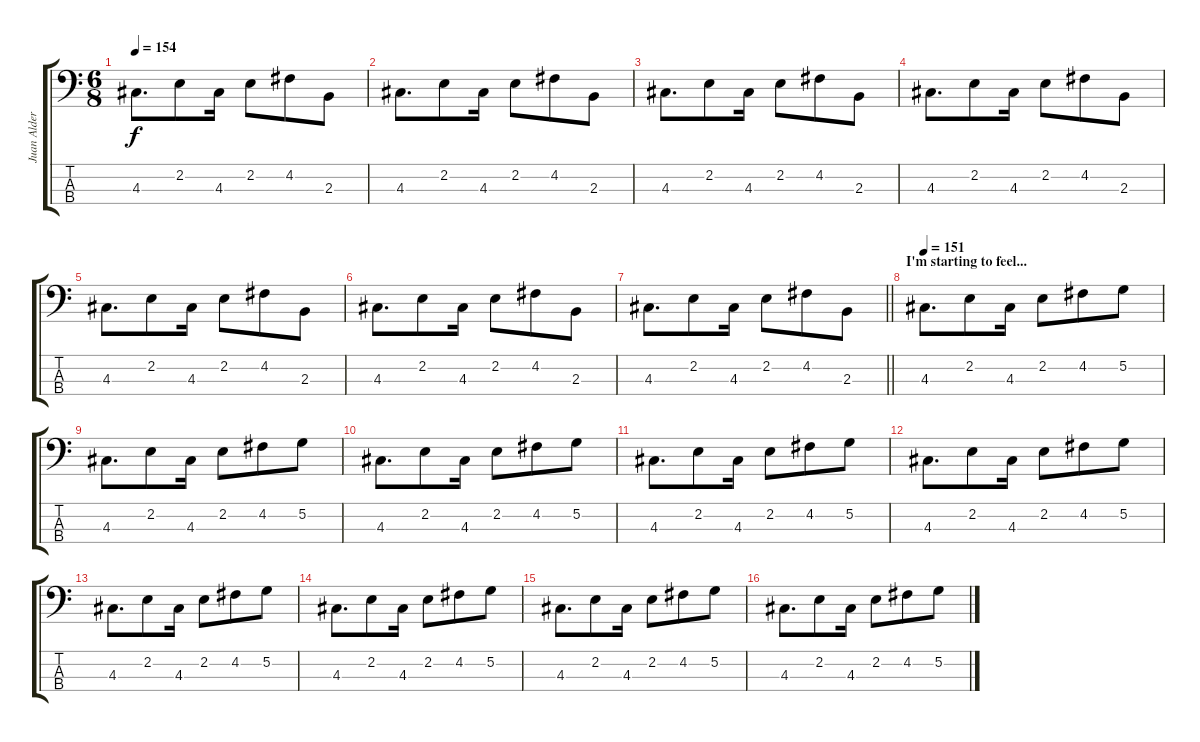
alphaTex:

\track ("Juan Alderete" "Juan Alder") {instrument electricbassfinger}
\staff {score tabs}
\tuning (G2 D2 A1 E1) {hide}
\ts (6 8)
\tempo 154
\clef f4
\ks c
4.3.8{d dy f} 2.2.8 4.3.16 2.2.8 4.2.8 2.3.8 |
4.3.8{d} 2.2.8 4.3.16 2.2.8 4.2.8 2.3.8 |
4.3.8{d} 2.2.8 4.3.16 2.2.8 4.2.8 2.3.8 |
4.3.8{d} 2.2.8 4.3.16 2.2.8 4.2.8 2.3.8 |
4.3.8{d} 2.2.8 4.3.16 2.2.8 4.2.8 2.3.8 |
4.3.8{d} 2.2.8 4.3.16 2.2.8 4.2.8 2.3.8 |
\barLineRight lightlight
4.3.8{d} 2.2.8 4.3.16 2.2.8 4.2.8 2.3.8 |
\section ("" "I'm starting to feel...")
\tempo 151
4.3.8{d} 2.2.8 4.3.16 2.2.8 4.2.8 5.2.8 |
4.3.8{d} 2.2.8 4.3.16 2.2.8 4.2.8 5.2.8 |
4.3.8{d} 2.2.8 4.3.16 2.2.8 4.2.8 5.2.8 |
4.3.8{d} 2.2.8 4.3.16 2.2.8 4.2.8 5.2.8 |
4.3.8{d} 2.2.8 4.3.16 2.2.8 4.2.8 5.2.8 |
4.3.8{d} 2.2.8 4.3.16 2.2.8 4.2.8 5.2.8 |
4.3.8{d} 2.2.8 4.3.16 2.2.8 4.2.8 5.2.8 |
4.3.8{d} 2.2.8 4.3.16 2.2.8 4.2.8 5.2.8 |
4.3.8{d} 2.2.8 4.3.16 2.2.8 4.2.8 5.2.8
